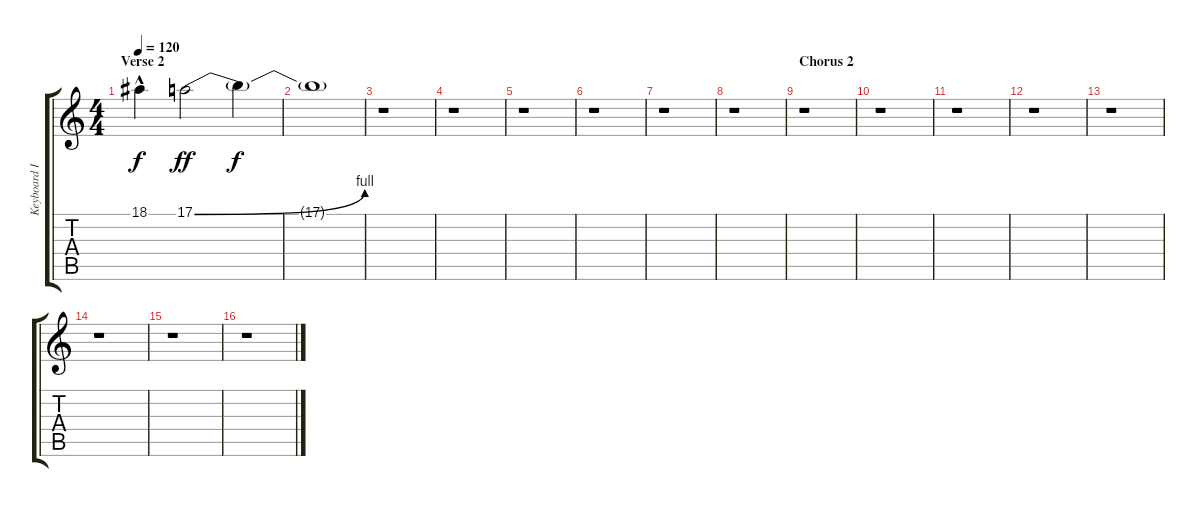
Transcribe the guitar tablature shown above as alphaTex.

\track ("Keyboard Interludes" "Keyboard I") {instrument seashore}
\staff {score tabs}
\tuning (E4 B3 G3 D3 A2 E2) {hide}
\ts (4 4)
\section ("" "Verse 2")
\tempo 120
\clef g2
\ks c
18.1{hac t}.4{dy f} 17.1{be (bend 0 0 60 4)}.2{dy ff} 17.1{t}.4{dy f} |
17.1{t}.1{volume 2} |
r.1 |
r.1 |
r.1 |
r.1 |
r.1 |
r.1 |
\section ("" "Chorus 2")
r.1 |
r.1 |
r.1 |
r.1 |
r.1 |
r.1 |
r.1 |
r.1
